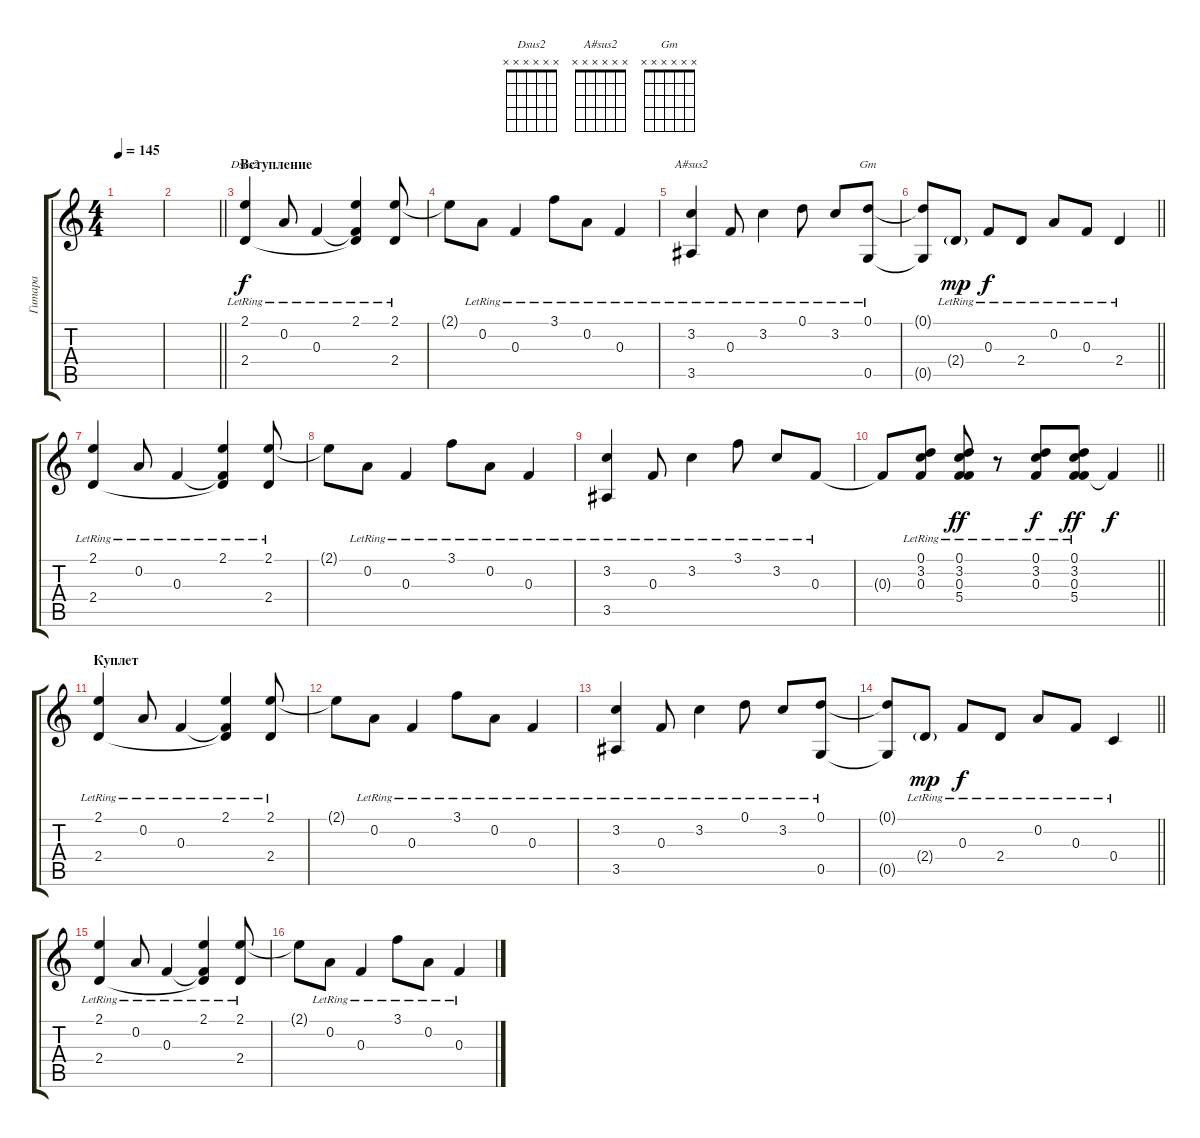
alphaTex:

\track ("Гитара" "Гитара") {instrument acousticguitarnylon}
\staff {score tabs}
\tuning (D4 A3 F3 C3 G2 C2) {hide}
\chord ("Dsus2" x x x x x x)
\chord ("A#sus2" x x x x x x)
\chord ("Gm" x x x x x x)
\ts (4 4)
\tempo 145
\clef g2
\ks c
|
\barLineRight lightlight
|
\section ("" "Вступление")
(2.1{lr} 2.4{lr}).4{ch "Dsus2"} 0.2{lr}.8 0.3{lr}.4 (2.1{lr} 0.3{t} 2.4{t}).4 (2.1{lr} 2.4{lr}).8 |
2.1{t}.8 0.2{lr}.8 0.3{lr}.4 3.1{lr}.8 0.2{lr}.8 0.3{lr}.4 |
(3.2{lr} 3.5{lr}).4{ch "A#sus2"} 0.3{lr}.8 3.2{lr}.4 0.1{lr}.8 3.2{lr}.8 (0.1{lr} 0.5{lr}).8{ch "Gm"} |
\barLineRight lightlight
(0.1{t} 0.5{t}).8 2.4{g lr}.8{dy mp} 0.3{lr}.8{dy f} 2.4{lr}.8 0.2{lr}.8 0.3{lr}.8 2.4{lr}.4 |
(2.1{lr} 2.4{lr}).4 0.2{lr}.8 0.3{lr}.4 (2.1{lr} 0.3{t} 2.4{t}).4 (2.1{lr} 2.4{lr}).8 |
2.1{t}.8 0.2{lr}.8 0.3{lr}.4 3.1{lr}.8 0.2{lr}.8 0.3{lr}.4 |
(3.2{lr} 3.5{lr}).4 0.3{lr}.8 3.2{lr}.4 3.1{lr}.8 3.2{lr}.8 0.3{lr}.8 |
\barLineRight lightlight
0.3{t}.8 (0.1{lr} 3.2{lr} 0.3{lr}).8 (0.1{lr} 3.2{lr} 0.3{lr} 5.4{lr}).8{dy ff} r.8 (0.1{lr} 3.2{lr} 0.3{lr}).8{dy f} (0.1{lr} 3.2{lr} 0.3{lr} 5.4{lr}).8{dy ff} 0.3{t}.4{dy f} |
\section ("" "Куплет")
(2.1{lr} 2.4{lr}).4 0.2{lr}.8 0.3{lr}.4 (2.1{lr} 0.3{t} 2.4{t}).4 (2.1{lr} 2.4{lr}).8 |
2.1{t}.8 0.2{lr}.8 0.3{lr}.4 3.1{lr}.8 0.2{lr}.8 0.3{lr}.4 |
(3.2{lr} 3.5{lr}).4 0.3{lr}.8 3.2{lr}.4 0.1{lr}.8 3.2{lr}.8 (0.1{lr} 0.5{lr}).8 |
\barLineRight lightlight
(0.1{t} 0.5{t}).8 2.4{g lr}.8{dy mp} 0.3{lr}.8{dy f} 2.4{lr}.8 0.2{lr}.8 0.3{lr}.8 0.4{lr}.4 |
(2.1{lr} 2.4{lr}).4 0.2{lr}.8 0.3{lr}.4 (2.1{lr} 0.3{t} 2.4{t}).4 (2.1{lr} 2.4{lr}).8 |
2.1{t}.8 0.2{lr}.8 0.3{lr}.4 3.1{lr}.8 0.2{lr}.8 0.3{lr}.4
